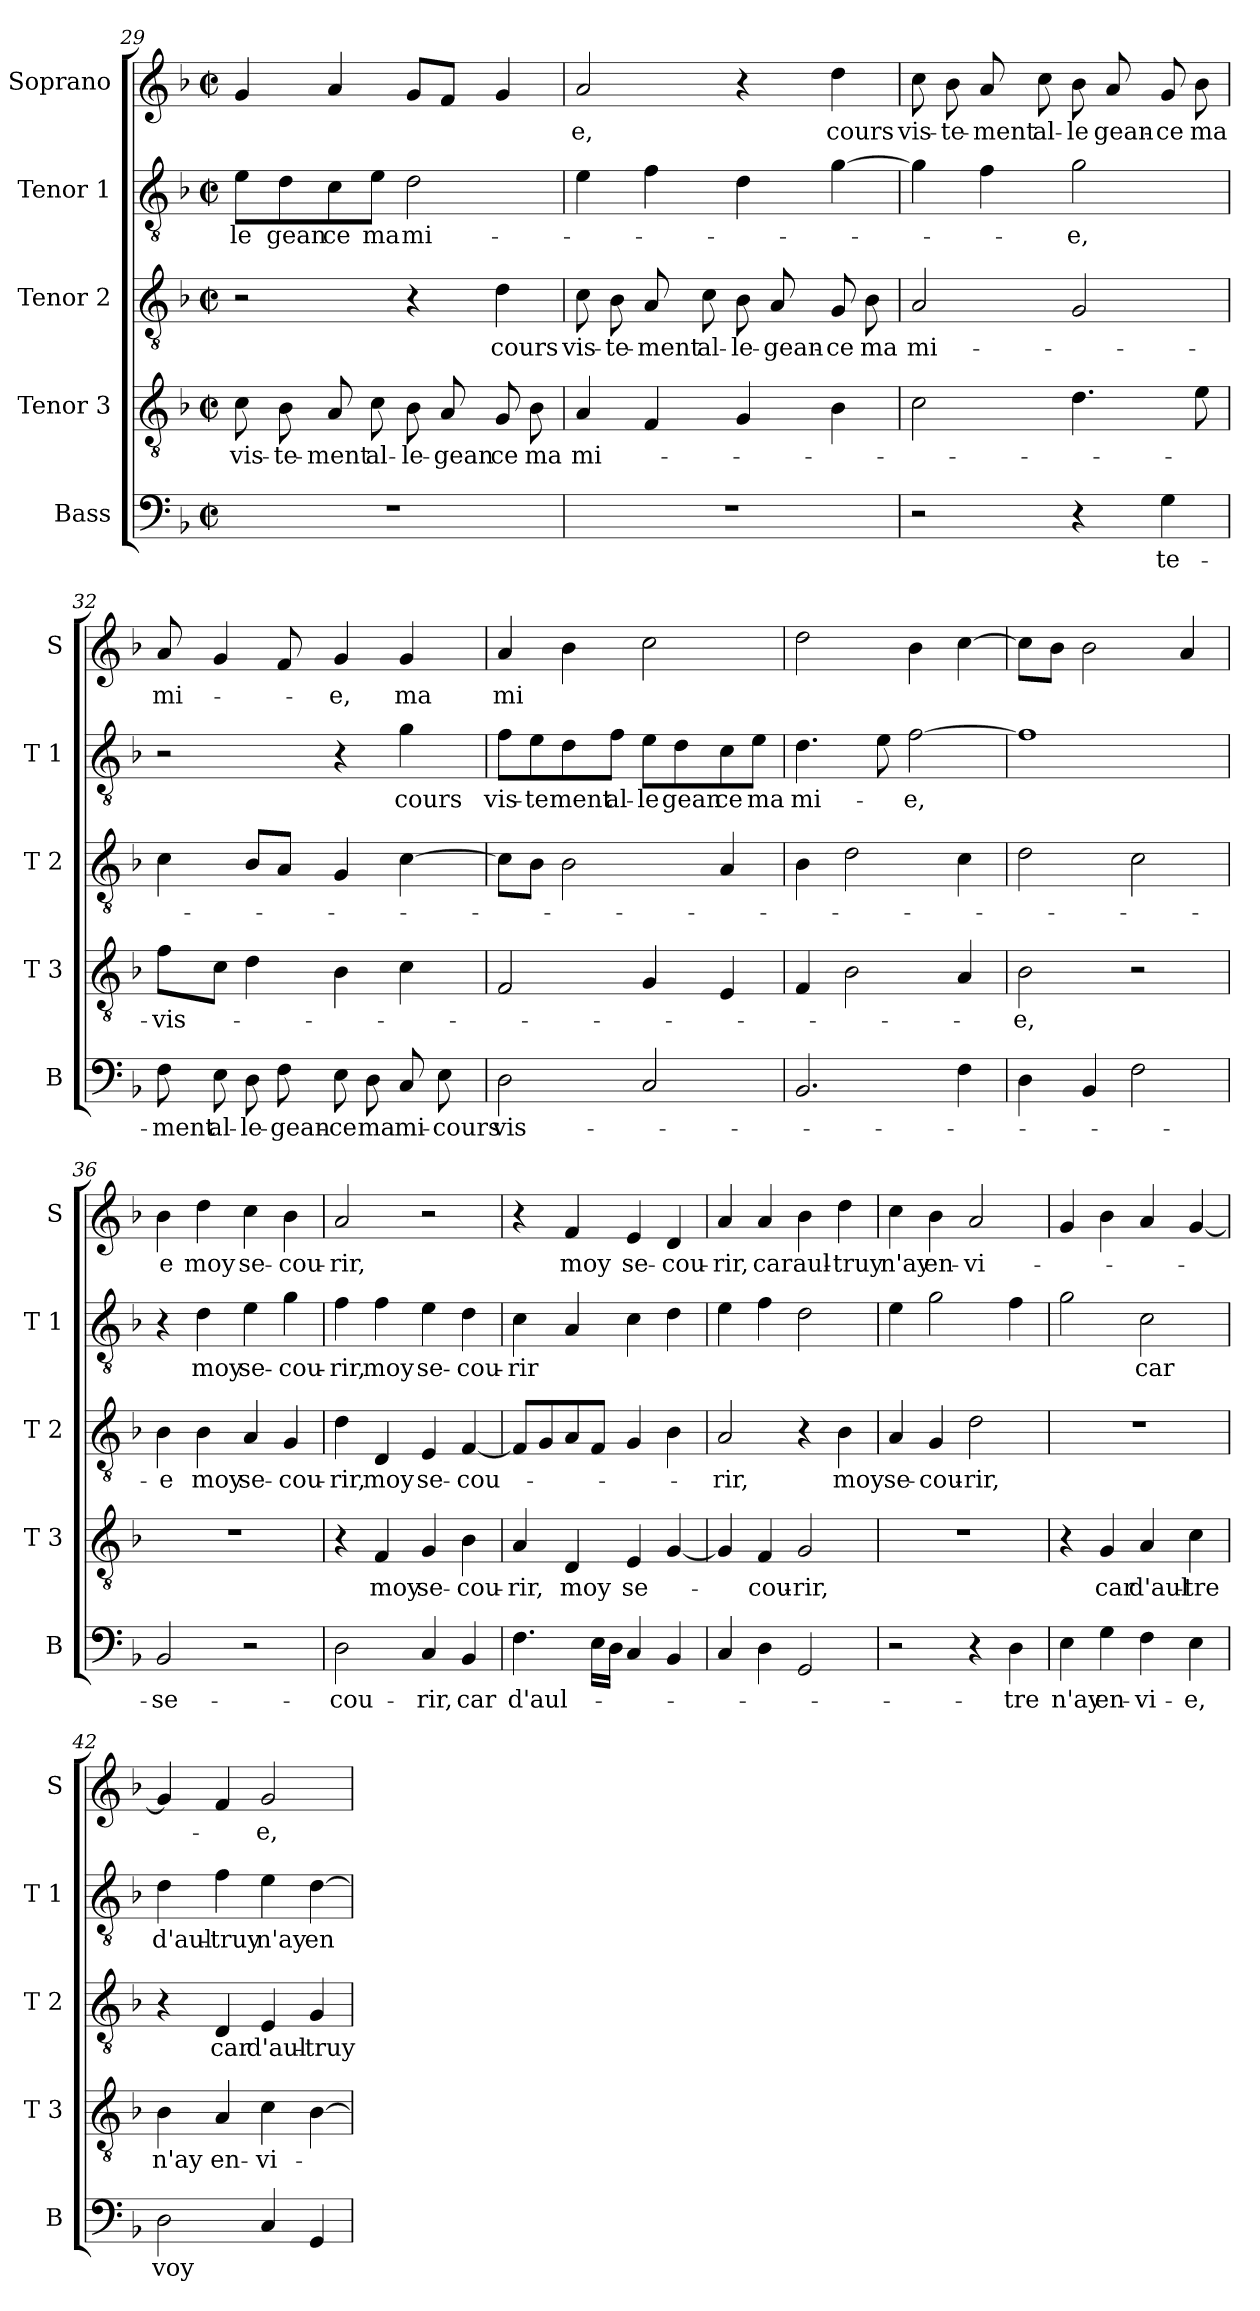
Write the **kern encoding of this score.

**kern	**text	**kern	**text	**kern	**text	**kern	**text	**kern	**text
*part5	*part5	*part4	*part4	*part3	*part3	*part2	*part2	*part1	*part1
*staff5	*staff5	*staff4	*staff4	*staff3	*staff3	*staff2	*staff2	*staff1	*staff1
*I"Bass	*	*I"Tenor 3	*	*I"Tenor 2	*	*I"Tenor 1	*	*I"Soprano	*
*I'B	*	*I'T 3	*	*I'T 2	*	*I'T 1	*	*I'S	*
*clefF4	*	*clefGv2	*	*clefGv2	*	*clefGv2	*	*clefG2	*
*k[b-]	*	*k[b-]	*	*k[b-]	*	*k[b-]	*	*k[b-]	*
*F:	*	*F:	*	*F:	*	*F:	*	*F:	*
*M2/2	*	*M2/2	*	*M2/2	*	*M2/2	*	*M2/2	*
*met(c|)	*	*met(c|)	*	*met(c|)	*	*met(c|)	*	*met(c|)	*
=29	=29	=29	=29	=29	=29	=29	=29	=29	=29
1r	.	8c\	vis-	2r	.	8e\L	-le	4g/	.
.	.	8B-\	-te-	.	.	8d\	gean	.	.
.	.	8A/	-ment	.	.	8c\	ce	4a/	.
.	.	8c\	al-	.	.	8e\J	ma	.	.
.	.	8B-\	-le-	4r	.	2d\	mi-	8g/L	.
.	.	8A/	-gean	.	.	.	.	8f/J	.
.	.	8G/	ce	4d\	cours	.	.	4g/	.
.	.	8B-\	ma	.	.	.	.	.	.
=30	=30	=30	=30	=30	=30	=30	=30	=30	=30
1r	.	4A/	mi-	8c\	vis-	4e\	.	2a/	-e,
.	.	.	.	8B-\	-te-	.	.	.	.
.	.	4F/	.	8A/	-ment	4f\	.	.	.
.	.	.	.	8c\	al-	.	.	.	.
.	.	4G/	.	8B-\	-le-	4d\	.	4r	.
.	.	.	.	8A/	-gean-	.	.	.	.
.	.	4B-\	.	8G/	-ce	[4g\	.	4dd\	cours
.	.	.	.	8B-\	ma	.	.	.	.
=31	=31	=31	=31	=31	=31	=31	=31	=31	=31
2r	.	2c\	.	2A/	mi-	4g\]	.	8cc\	vis-
.	.	.	.	.	.	.	.	8b-\	-te-
.	.	.	.	.	.	4f\	.	8a/	-ment
.	.	.	.	.	.	.	.	8cc\	al-
4r	.	4.d\	.	2G/	.	2g\	-e,	8b-\	-le
.	.	.	.	.	.	.	.	8a/	gean-
4G\	-te-	.	.	.	.	.	.	8g/	-ce
.	.	8e\	.	.	.	.	.	8b-\	ma
!!LO:LB:g=z
=32	=32	=32	=32	=32	=32	=32	=32	=32	=32
8F\	-ment	8f\L	-vis-	4c\	.	2r	.	8a/	mi-
8E\	al-	8c\J	.	.	.	.	.	4g/	.
8D\	-le-	4d\	.	8B-/L	.	.	.	.	.
8F\	-gean-	.	.	8A/J	.	.	.	8f/	.
8E\	-ce	4B-\	.	4G/	.	4r	.	4g/	-e,
8D\	ma	.	.	.	.	.	.	.	.
8C/	mi-	4c\	.	[4c\	.	4g\	cours	4g/	ma
8E\	-cours	.	.	.	.	.	.	.	.
=33	=33	=33	=33	=33	=33	=33	=33	=33	=33
2D\	vis-	2F/	.	8c\L]	.	8f\L	vis-	4a/	mi
.	.	.	.	8B-\J	.	8e\	-te	.	.
.	.	.	.	2B-\	.	8d\	ment	4b-\	.
.	.	.	.	.	.	8f\J	al-	.	.
2C/	.	4G/	.	.	.	8e\L	-le	2cc\	.
.	.	.	.	.	.	8d\	gean	.	.
.	.	4E/	.	4A/	.	8c\	ce	.	.
.	.	.	.	.	.	8e\J	ma	.	.
=34	=34	=34	=34	=34	=34	=34	=34	=34	=34
2.BB-/	.	4F/	.	4B-\	.	4.d\	mi-	2dd\	.
.	.	2B-\	.	2d\	.	.	.	.	.
.	.	.	.	.	.	8e\	.	.	.
.	.	.	.	.	.	[2f\	-e,	4b-\	.
4F\	.	4A/	.	4c\	.	.	.	[4cc\	.
=35	=35	=35	=35	=35	=35	=35	=35	=35	=35
4D\	.	2B-\	-e,	2d\	.	1f]	.	8cc\L]	.
.	.	.	.	.	.	.	.	8b-\J	.
4BB-/	.	.	.	.	.	.	.	2b-\	.
2F\	.	2r	.	2c\	.	.	.	.	.
.	.	.	.	.	.	.	.	4a/	.
!!LO:LB:g=z
=36	=36	=36	=36	=36	=36	=36	=36	=36	=36
2BB-/	-se-	1r	.	4B-\	-e	4r	.	4b-\	e
.	.	.	.	4B-\	moy	4d\	moy	4dd\	moy
2r	.	.	.	4A/	se-	4e\	se-	4cc\	se-
.	.	.	.	4G/	-cou-	4g\	-cou-	4b-\	-cou-
=37	=37	=37	=37	=37	=37	=37	=37	=37	=37
2D\	-cou-	4r	.	4d\	-rir,	4f\	-rir,	2a/	-rir,
.	.	4F/	moy	4D/	moy	4f\	moy	.	.
4C/	-rir,	4G/	se-	4E/	se-	4e\	se-	2r	.
4BB-/	car	4B-\	-cou-	[4F/	-cou-	4d\	-cou-	.	.
=38	=38	=38	=38	=38	=38	=38	=38	=38	=38
4.F\	d'aul-	4A/	-rir,	8F/L]	.	4c\	-rir	4r	.
.	.	.	.	8G/	.	.	.	.	.
.	.	4D/	moy	8A/	.	4A/	.	4f/	moy
16E\LL	.	.	.	8F/J	.	.	.	.	.
16D\JJ	.	.	.	.	.	.	.	.	.
4C/	.	4E/	se-	4G/	.	4c\	.	4e/	se-
4BB-/	.	[4G/	.	4B-\	.	4d\	.	4d/	-cou-
=39	=39	=39	=39	=39	=39	=39	=39	=39	=39
4C/	.	4G/]	.	2A/	-rir,	4e\	.	4a/	-rir,
4D\	.	4F/	-cou-	.	.	4f\	.	4a/	car
2GG/	.	2G/	-rir,	4r	.	2d\	.	4b-\	aul-
.	.	.	.	4B-\	moy	.	.	4dd\	-truy
=40	=40	=40	=40	=40	=40	=40	=40	=40	=40
2r	.	1r	.	4A/	se-	4e\	.	4cc\	n'ay
.	.	.	.	4G/	-cou-	2g\	.	4b-\	en-
4r	.	.	.	2d\	-rir,	.	.	2a/	-vi-
4D\	-tre	.	.	.	.	4f\	.	.	.
=41	=41	=41	=41	=41	=41	=41	=41	=41	=41
4E\	n'ay	4r	.	1r	.	2g\	.	4g/	.
4G\	en-	4G/	car	.	.	.	.	4b-\	.
4F\	-vi-	4A/	d'aul-	.	.	2c\	car	4a/	.
4E\	-e,	4c\	-tre	.	.	.	.	[4g/	.
!!LO:PB:g=z
=42	=42	=42	=42	=42	=42	=42	=42	=42	=42
2D\	voy	4B-\	n'ay	4r	.	4d\	d'aul-	4g/]	.
.	.	4A/	en-	4D/	car	4f\	-truy	4f/	.
4C/	.	4c\	-vi-	4E/	d'aul-	4e\	n'ay	2g/	-e,
4GG/	.	[4B-\	.	4G/	-truy	[4d\	en-	.	.
=	=	=	=	=	=	=	=	=	=
*-	*-	*-	*-	*-	*-	*-	*-	*-	*-
